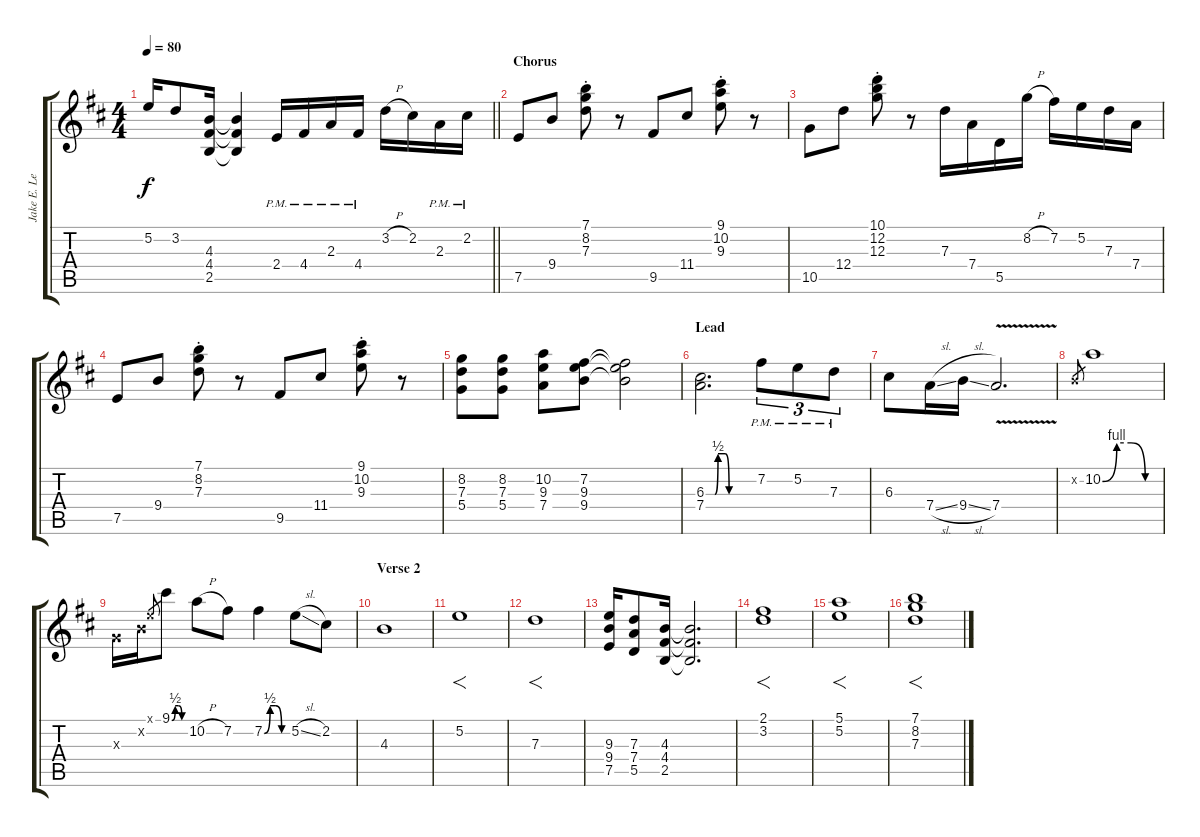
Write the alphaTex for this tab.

\track ("Jake E. Lee" "Jake E. Le") {instrument overdrivenguitar}
\staff {score tabs}
\tuning (E4 B3 G3 D3 A2 E2) {hide}
\ts (4 4)
\tempo 80
\clef g2
\barLineRight lightlight
\ks bminor
5.2.16{dy f} 3.2.8 (4.3 4.4 2.5).16 (4.3{t} 4.4{t} 2.5{t}).4 2.4{pm}.16 4.4{pm}.16 2.3{pm}.16 4.4{pm}.16 3.2{h}.16 2.2.16 2.3{pm}.16 2.2{pm}.16 |
\section ("" "Chorus")
7.5.8 9.4.8 (7.1{st} 8.2{st} 7.3{st}).8 r.8 9.5.8 11.4.8 (9.1{st} 10.2{st} 9.3{st}).8 r.8 |
10.5.8 12.4.8 (10.1{st} 12.2{st} 12.3{st}).8 r.8 7.3.16 7.4.16 5.5.16 8.2{h}.16 7.2.16 5.2.16 7.3.16 7.4.16 |
7.5.8 9.4.8 (7.1{st} 8.2{st} 7.3{st}).8 r.8 9.5.8 11.4.8 (9.1{st} 10.2{st} 9.3{st}).8 r.8 |
(8.2 7.3 5.4).8 (8.2 7.3 5.4).8 (10.2 9.3 7.4).8 (7.2 9.3 9.4).8 (7.2{t} 9.3{t} 9.4{t}).2 |
\section ("" "Lead")
(6.3{be (custom 0 0 11 0 15 2 24 2 29 0 35 0 45 0 60 0)} 7.4).2{d} 7.2{pm}.8{tu (3 2)} 5.2{pm}.8{tu (3 2)} 7.3{pm}.8{tu (3 2)} |
6.3.8 7.4{sl}.16 9.4{sl}.16 7.4{v}.2{d} |
0.2{x}.8{gr} 10.2{be (custom 0 0 15 4 30 4 45 0 60 0)}.1 |
0.3{x}.16 0.2{x}.16 0.1{x}.8{gr} 9.1{be (custom 0 0 15 2 30 2 45 0 60 0)}.8 10.2{h}.8 7.2.8 7.2{be (custom 0 0 15 2 30 2 45 0 60 0)}.4 5.2{sl}.8 2.2.8 |
\section ("" "Verse 2")
4.3.1 |
5.2.1{f} |
7.3.1{f} |
(9.3 9.4 7.5).16 (7.3 7.4 5.5).8 (4.3 4.4 2.5).16 (4.3{t} 4.4{t} 2.5{t}).2{d} |
(2.1 3.2).1{f} |
(5.1 5.2).1{f} |
(7.1 8.2 7.3).1{f}
